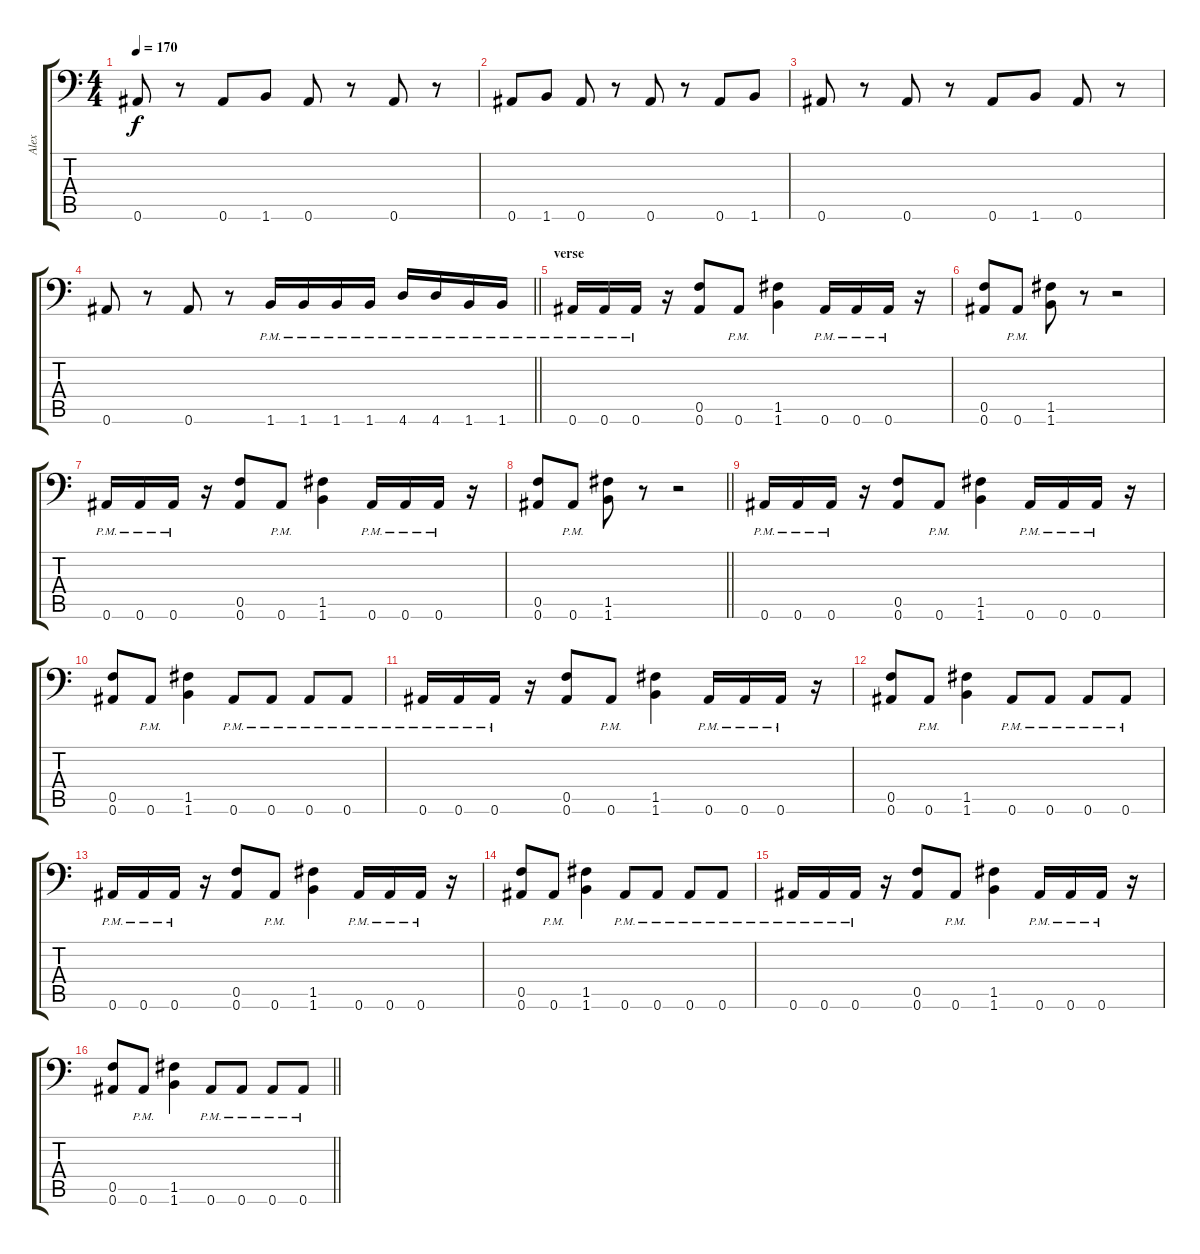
\track ("Alex" "Alex") {instrument distortionguitar}
\staff {score tabs}
\tuning (C4 G3 Eb3 Bb2 F2 Bb1) {hide}
\ts (4 4)
\tempo 170
\clef f4
\ks c
0.6.8{dy f} r.8 0.6.8 1.6.8 0.6.8 r.8 0.6.8 r.8 |
0.6.8 1.6.8 0.6.8 r.8 0.6.8 r.8 0.6.8 1.6.8 |
0.6.8 r.8 0.6.8 r.8 0.6.8 1.6.8 0.6.8 r.8 |
\barLineRight lightlight
0.6.8 r.8 0.6.8 r.8 1.6{pm}.16 1.6{pm}.16 1.6{pm}.16 1.6{pm}.16 4.6{pm}.16 4.6{pm}.16 1.6{pm}.16 1.6{pm}.16 |
\section ("" "verse")
0.6{pm}.16 0.6{pm}.16 0.6{pm}.16 r.16 (0.5 0.6).8 0.6{pm}.8 (1.5 1.6).4 0.6{pm}.16 0.6{pm}.16 0.6{pm}.16 r.16 |
(0.5 0.6).8 0.6{pm}.8 (1.5 1.6).8 r.8 r.2 |
0.6{pm}.16 0.6{pm}.16 0.6{pm}.16 r.16 (0.5 0.6).8 0.6{pm}.8 (1.5 1.6).4 0.6{pm}.16 0.6{pm}.16 0.6{pm}.16 r.16 |
\barLineRight lightlight
(0.5 0.6).8 0.6{pm}.8 (1.5 1.6).8 r.8 r.2 |
0.6{pm}.16 0.6{pm}.16 0.6{pm}.16 r.16 (0.5 0.6).8 0.6{pm}.8 (1.5 1.6).4 0.6{pm}.16 0.6{pm}.16 0.6{pm}.16 r.16 |
(0.5 0.6).8 0.6{pm}.8 (1.5 1.6).4 0.6{pm}.8 0.6{pm}.8 0.6{pm}.8 0.6{pm}.8 |
0.6{pm}.16 0.6{pm}.16 0.6{pm}.16 r.16 (0.5 0.6).8 0.6{pm}.8 (1.5 1.6).4 0.6{pm}.16 0.6{pm}.16 0.6{pm}.16 r.16 |
(0.5 0.6).8 0.6{pm}.8 (1.5 1.6).4 0.6{pm}.8 0.6{pm}.8 0.6{pm}.8 0.6{pm}.8 |
0.6{pm}.16 0.6{pm}.16 0.6{pm}.16 r.16 (0.5 0.6).8 0.6{pm}.8 (1.5 1.6).4 0.6{pm}.16 0.6{pm}.16 0.6{pm}.16 r.16 |
(0.5 0.6).8 0.6{pm}.8 (1.5 1.6).4 0.6{pm}.8 0.6{pm}.8 0.6{pm}.8 0.6{pm}.8 |
0.6{pm}.16 0.6{pm}.16 0.6{pm}.16 r.16 (0.5 0.6).8 0.6{pm}.8 (1.5 1.6).4 0.6{pm}.16 0.6{pm}.16 0.6{pm}.16 r.16 |
\barLineRight lightlight
(0.5 0.6).8 0.6{pm}.8 (1.5 1.6).4 0.6{pm}.8 0.6{pm}.8 0.6{pm}.8 0.6{pm}.8
